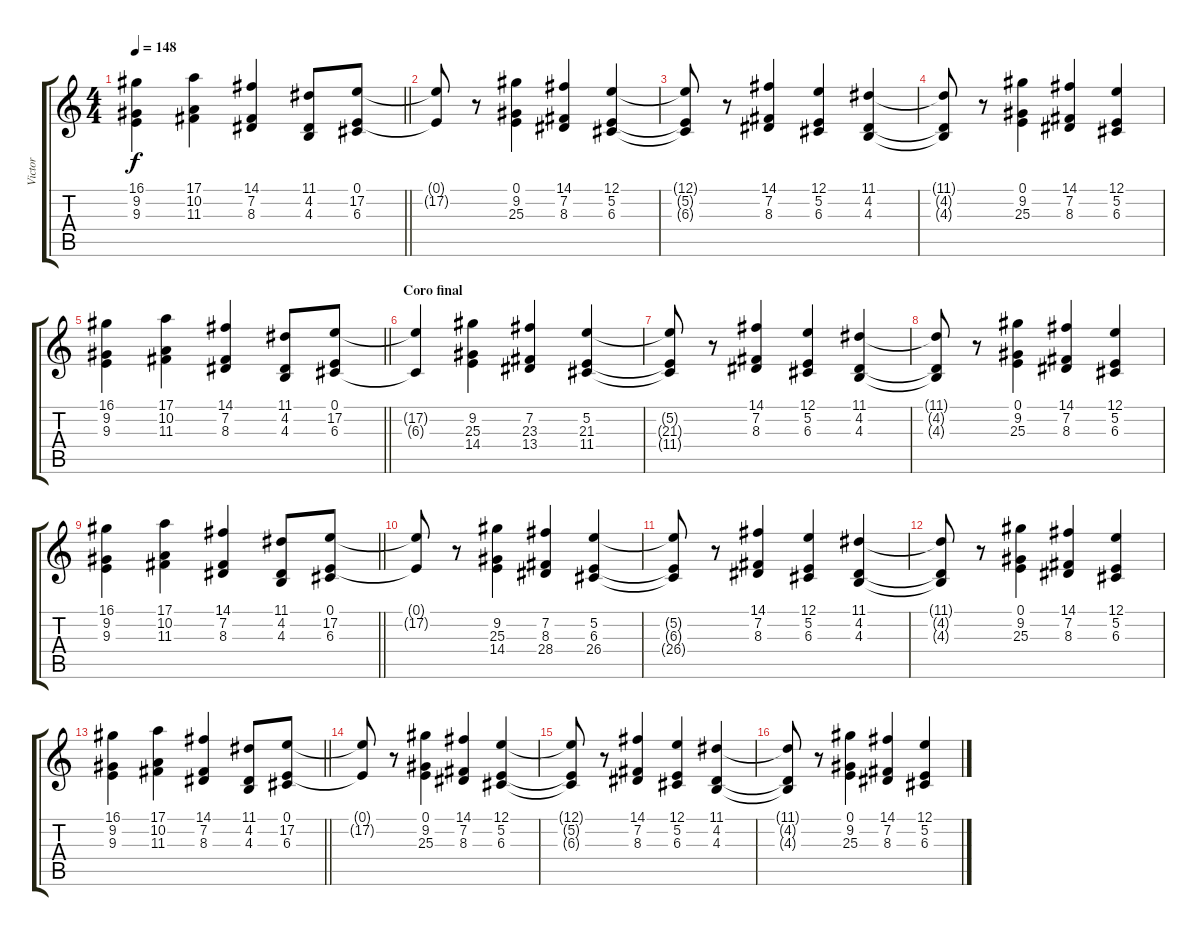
\track ("Victor" "Victor") {instrument lead1square}
\staff {score tabs}
\tuning (E4 B3 G3 D3 A2 E2) {hide}
\ts (4 4)
\tempo 148
\clef g2
\barLineRight lightlight
\ks c
(16.1 9.2 9.3).4{dy f} (17.1 10.2 11.3).4 (14.1 7.2 8.3).4 (11.1 4.2 4.3).8 (0.1 17.2 6.3).8 |
(0.1{t} 17.2{t}).8 r.8 (0.1 9.2 25.3).4 (14.1 7.2 8.3).4 (12.1 5.2 6.3).4 |
(12.1{t} 5.2{t} 6.3{t}).8 r.8 (14.1 7.2 8.3).4 (12.1 5.2 6.3).4 (11.1 4.2 4.3).4 |
(11.1{t} 4.2{t} 4.3{t}).8 r.8 (0.1 9.2 25.3).4 (14.1 7.2 8.3).4 (12.1 5.2 6.3).4 |
\barLineRight lightlight
(16.1 9.2 9.3).4 (17.1 10.2 11.3).4 (14.1 7.2 8.3).4 (11.1 4.2 4.3).8 (0.1 17.2 6.3).8 |
\section ("" "Coro final")
(17.2{t} 6.3{t}).4 (9.2 25.3 14.4).4 (7.2 23.3 13.4).4 (5.2 21.3 11.4).4 |
(5.2{t} 21.3{t} 11.4{t}).8 r.8 (14.1 7.2 8.3).4 (12.1 5.2 6.3).4 (11.1 4.2 4.3).4 |
(11.1{t} 4.2{t} 4.3{t}).8 r.8 (0.1 9.2 25.3).4 (14.1 7.2 8.3).4 (12.1 5.2 6.3).4 |
\barLineRight lightlight
(16.1 9.2 9.3).4 (17.1 10.2 11.3).4 (14.1 7.2 8.3).4 (11.1 4.2 4.3).8 (0.1 17.2 6.3).8 |
(0.1{t} 17.2{t}).8 r.8 (9.2 25.3 14.4).4 (7.2 8.3 28.4).4 (5.2 6.3 26.4).4 |
(5.2{t} 6.3{t} 26.4{t}).8 r.8 (14.1 7.2 8.3).4 (12.1 5.2 6.3).4 (11.1 4.2 4.3).4 |
(11.1{t} 4.2{t} 4.3{t}).8 r.8 (0.1 9.2 25.3).4 (14.1 7.2 8.3).4 (12.1 5.2 6.3).4 |
\barLineRight lightlight
(16.1 9.2 9.3).4 (17.1 10.2 11.3).4 (14.1 7.2 8.3).4 (11.1 4.2 4.3).8 (0.1 17.2 6.3).8 |
\section ("" "")
(0.1{t} 17.2{t}).8 r.8 (0.1 9.2 25.3).4 (14.1 7.2 8.3).4 (12.1 5.2 6.3).4 |
(12.1{t} 5.2{t} 6.3{t}).8 r.8 (14.1 7.2 8.3).4 (12.1 5.2 6.3).4 (11.1 4.2 4.3).4 |
(11.1{t} 4.2{t} 4.3{t}).8 r.8 (0.1 9.2 25.3).4 (14.1 7.2 8.3).4 (12.1 5.2 6.3).4
